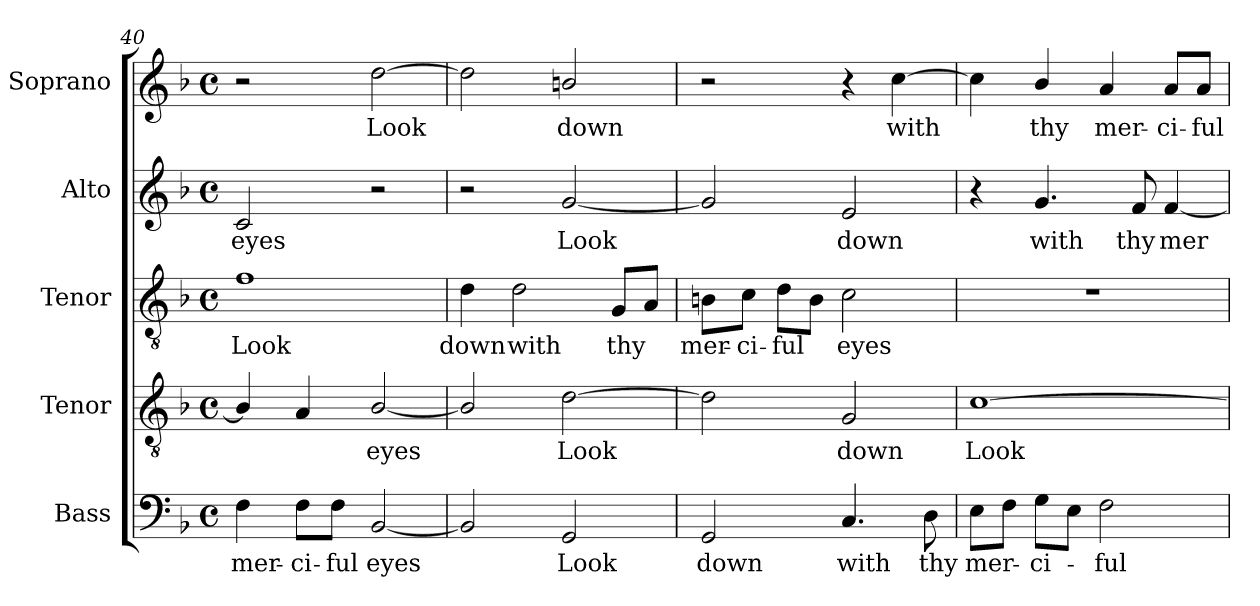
**kern	**text	**kern	**text	**kern	**text	**kern	**text	**kern	**text
*part5	*part5	*part4	*part4	*part3	*part3	*part2	*part2	*part1	*part1
*staff5	*staff5	*staff4	*staff4	*staff3	*staff3	*staff2	*staff2	*staff1	*staff1
*I"Bass	*	*I"Tenor	*	*I"Tenor	*	*I"Alto	*	*I"Soprano	*
*I'B.	*	*I'T.	*	*I'T.	*	*I'A.	*	*I'S.	*
!!LO:LB:g=z
*clefF4	*	*clefGv2	*	*clefGv2	*	*clefG2	*	*clefG2	*
*	*	*ITrd7c12	*	*ITrd7c12	*	*	*	*	*
*k[b-]	*	*k[b-]	*	*k[b-]	*	*k[b-]	*	*k[b-]	*
*F:	*	*F:	*	*F:	*	*F:	*	*F:	*
*M4/4	*	*M4/4	*	*M4/4	*	*M4/4	*	*M4/4	*
*met(c)	*	*met(c)	*	*met(c)	*	*met(c)	*	*met(c)	*
=40	=40	=40	=40	=40	=40	=40	=40	=40	=40
!	!LO:LY:b:color=#000000	!	!	!	!	!	!	!	!
!	!	!	!	!	!LO:LY:b:color=#000000	!	!	!	!
!	!	!	!	!	!	!	!LO:LY:b:color=#000000	!	!
4Fi\	mer-	4BB-i/]	.	1Fi	Look	2ci/	eyes	2r	.
!	!LO:LY:b:color=#000000	!	!	!	!	!	!	!	!
8Fi\L	-ci-	4AAi/	.	.	.	.	.	.	.
!	!LO:LY:b:color=#000000	!	!	!	!	!	!	!	!
8Fi\J	-ful	.	.	.	.	.	.	.	.
!	!LO:LY:b:color=#000000	!	!	!	!	!	!	!	!
!	!	!	!LO:LY:b:color=#000000	!	!	!	!	!	!
!	!	!	!	!	!	!	!	!	!LO:LY:b:color=#000000
[2BB-i/	eyes	[2BB-i/	eyes	.	.	2r	.	[2ddi\	Look
=41	=41	=41	=41	=41	=41	=41	=41	=41	=41
!	!	!	!	!	!LO:LY:b:color=#000000	!	!	!	!
2BB-i/]	.	2BB-i/]	.	4Di\	down	2r	.	2ddi\]	.
!	!	!	!	!	!LO:LY:b:color=#000000	!	!	!	!
.	.	.	.	2Di\	with	.	.	.	.
!	!LO:LY:b:color=#000000	!	!	!	!	!	!	!	!
!	!	!	!LO:LY:b:color=#000000	!	!	!	!	!	!
!	!	!	!	!	!	!	!LO:LY:b:color=#000000	!	!
!	!	!	!	!	!	!	!	!	!LO:LY:b:color=#000000
2GGi/	Look	[2Di\	Look	.	.	[2gi/	Look	2bni/	down
!	!	!	!	!	!LO:LY:b:color=#000000	!	!	!	!
.	.	.	.	8GGi/L	thy	.	.	.	.
.	.	.	.	8AAi/J	.	.	.	.	.
=42	=42	=42	=42	=42	=42	=42	=42	=42	=42
!	!LO:LY:b:color=#000000	!	!	!	!	!	!	!	!
!	!	!	!	!	!LO:LY:b:color=#000000	!	!	!	!
2GGi/	down	2Di\]	.	8BBni\L	mer-	2gi/]	.	2r	.
!	!	!	!	!	!LO:LY:b:color=#000000	!	!	!	!
.	.	.	.	8Ci\J	-ci-	.	.	.	.
!	!	!	!	!	!LO:LY:b:color=#000000	!	!	!	!
.	.	.	.	8Di\L	-ful	.	.	.	.
.	.	.	.	8BBi\J	.	.	.	.	.
!	!LO:LY:b:color=#000000	!	!	!	!	!	!	!	!
!	!	!	!LO:LY:b:color=#000000	!	!	!	!	!	!
!	!	!	!	!	!LO:LY:b:color=#000000	!	!	!	!
!	!	!	!	!	!	!	!LO:LY:b:color=#000000	!	!
4.Ci/	with	2GGi/	down	2Ci\	eyes	2ei/	down	4r	.
!	!	!	!	!	!	!	!	!	!LO:LY:b:color=#000000
.	.	.	.	.	.	.	.	[4cci\	with
!	!LO:LY:b:color=#000000	!	!	!	!	!	!	!	!
8Di\	thy	.	.	.	.	.	.	.	.
=43	=43	=43	=43	=43	=43	=43	=43	=43	=43
!	!LO:LY:b:color=#000000	!	!	!	!	!	!	!	!
!	!	!	!LO:LY:b:color=#000000	!	!	!	!	!	!
8Ei\L	mer-	[1Ci	Look	1r	.	4r	.	4cci\]	.
8Fi\J	.	.	.	.	.	.	.	.	.
!	!LO:LY:b:color=#000000	!	!	!	!	!	!	!	!
!	!	!	!	!	!	!	!LO:LY:b:color=#000000	!	!
!	!	!	!	!	!	!	!	!	!LO:LY:b:color=#000000
8Gi\L	-ci-	.	.	.	.	4.gi/	with	4b-i/	thy
8Ei\J	.	.	.	.	.	.	.	.	.
!	!LO:LY:b:color=#000000	!	!	!	!	!	!	!	!
!	!	!	!	!	!	!	!	!	!LO:LY:b:color=#000000
2Fi\	-ful	.	.	.	.	.	.	4ai/	mer-
!	!	!	!	!	!	!	!LO:LY:b:color=#000000	!	!
.	.	.	.	.	.	8fi/	thy	.	.
!	!	!	!	!	!	!	!LO:LY:b:color=#000000	!	!
!	!	!	!	!	!	!	!	!	!LO:LY:b:color=#000000
.	.	.	.	.	.	[4fi/	mer-	8ai/L	-ci-
!	!	!	!	!	!	!	!	!	!LO:LY:b:color=#000000
.	.	.	.	.	.	.	.	8ai/J	-ful
=	=	=	=	=	=	=	=	=	=
*-	*-	*-	*-	*-	*-	*-	*-	*-	*-
